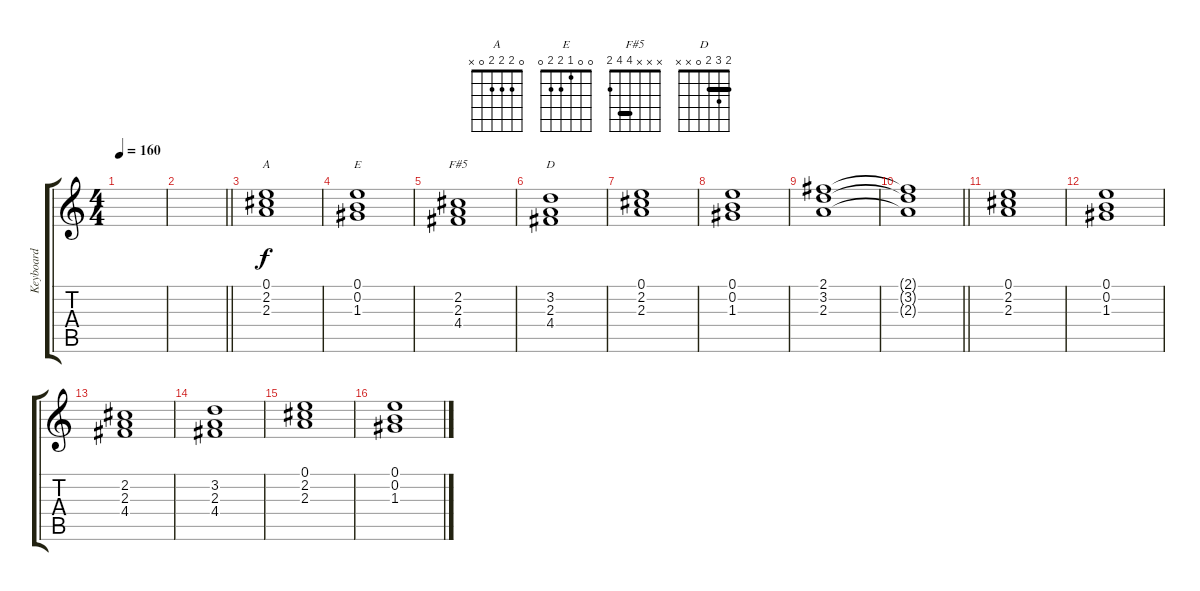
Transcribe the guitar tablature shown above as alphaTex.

\track ("Keyboard" "Keyboard") {instrument overdrivenguitar}
\staff {score tabs}
\tuning (E4 B3 G3 D3 A2 E2) {hide}
\chord ("A" 0 2 2 2 0 x)
\chord ("E" 0 0 1 2 2 0)
\chord ("F#5" x x x 4 4 2) {barre 4}
\chord ("D" 2 3 2 0 x x) {barre 2}
\ts (4 4)
\tempo 160
\clef g2
\ks c
|
\barLineRight lightlight
|
(0.1 2.2 2.3).1{ch "A"} |
(0.1 0.2 1.3).1{ch "E"} |
(2.2 2.3 4.4).1{ch "F#5"} |
(3.2 2.3 4.4).1{ch "D"} |
(0.1 2.2 2.3).1 |
(0.1 0.2 1.3).1 |
(2.1 3.2 2.3).1 |
\barLineRight lightlight
(2.1{t} 3.2{t} 2.3{t}).1 |
(0.1 2.2 2.3).1 |
(0.1 0.2 1.3).1 |
(2.2 2.3 4.4).1 |
(3.2 2.3 4.4).1 |
(0.1 2.2 2.3).1 |
(0.1 0.2 1.3).1
